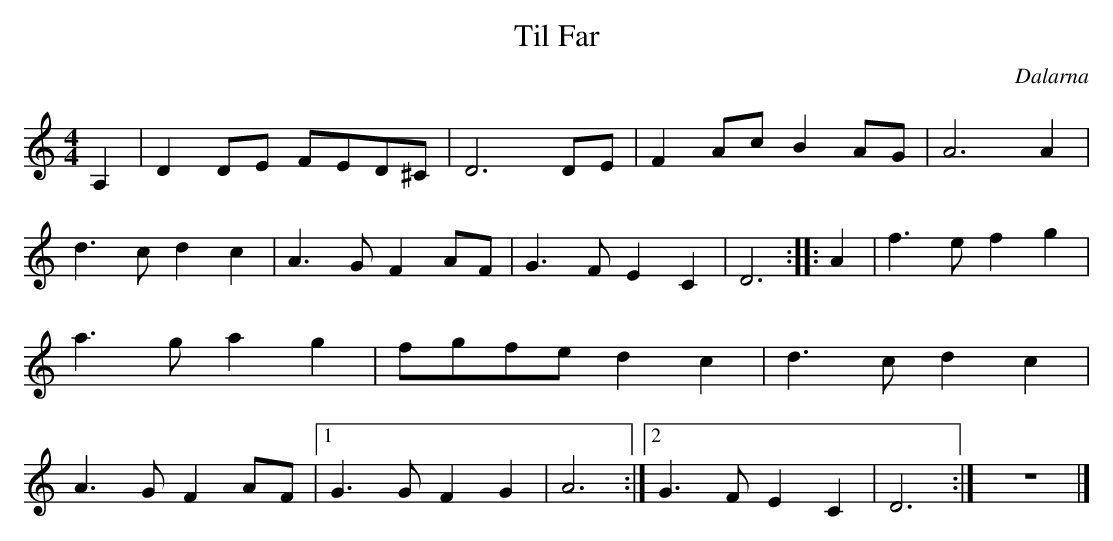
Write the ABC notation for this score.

X:1
T:Til Far
C:Dalarna
M:4/4
L:1/8
K:C
A,2 |D2 DE FED^C |D6 DE |F2 Ac B2 AG |A6 A2 |d3 c d2 c2 |A3 G F2 AF |G3 F E2 C2 |D6 ::A2 |f3 e f2 g2 |a3 g a2 g2 |fgfe d2 c2 |d3 c d2 c2 |A3 G F2 AF |[1G3 G F2 G2 |A6 :|[2G3 F E2 C2 |D6 :|z8 |]
